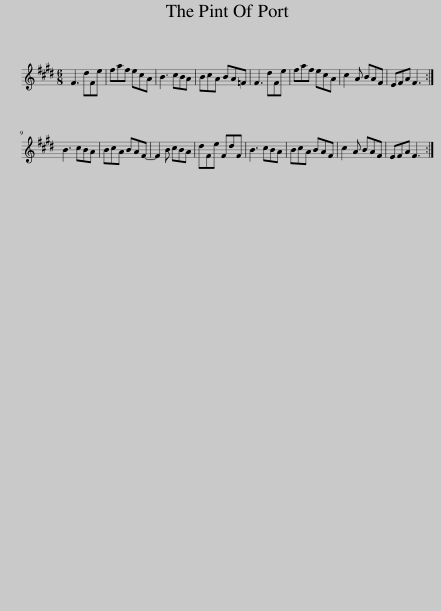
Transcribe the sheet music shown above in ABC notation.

X:1
L:1/8
M:6/8
I:linebreak $
K:E
V:1 treble
V:1
 F3 dFe | faf ecA | B3 cBA | BcA BA=F | F3 dFe | %5
 faf ecA | c2 A BAF | EFA F3 :|$ B3 cBA | BcA BAF- | %10
 F2 B cBA | dFe FdF | B3 cBA | BcA BAF | c2 A BAF | %15
 EFA F3 :| %16
